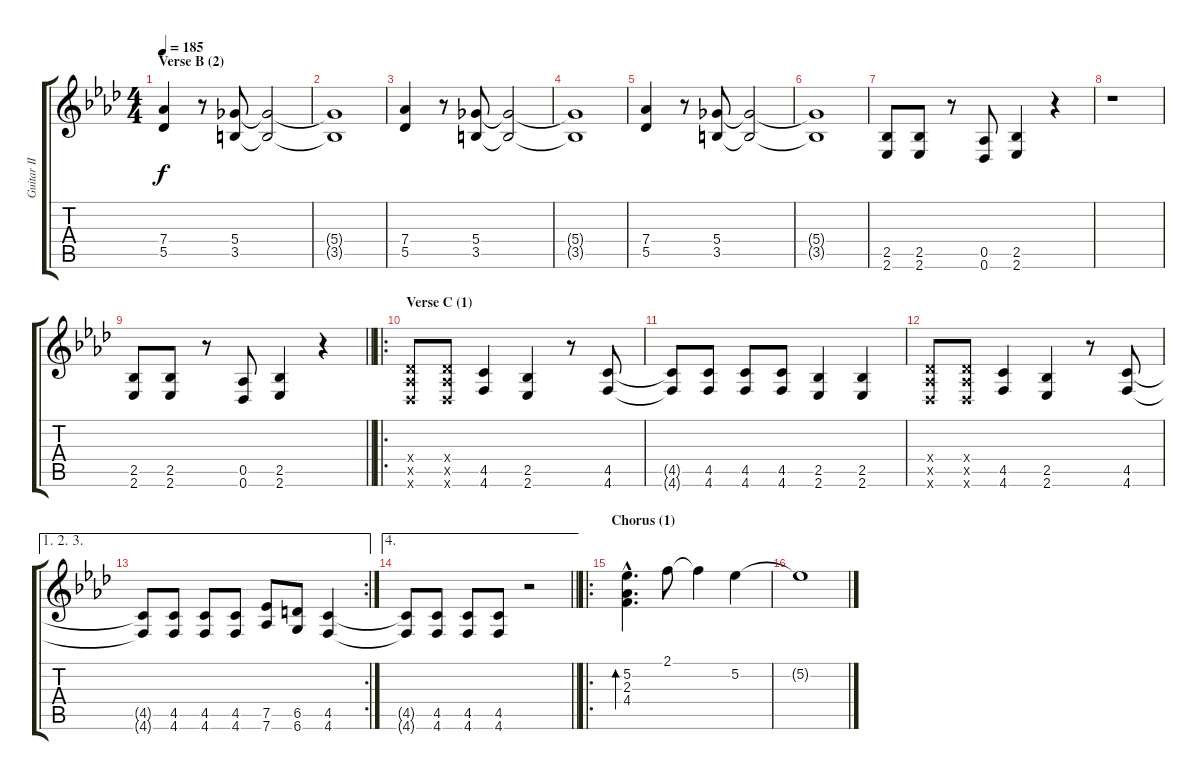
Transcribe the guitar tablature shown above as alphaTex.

\track ("Guitar II" "Guitar II") {instrument distortionguitar}
\staff {score tabs}
\tuning (Eb4 Bb3 Gb3 Db3 Ab2 Db2) {hide}
\ts (4 4)
\section ("" "Verse B (2)")
\tempo 185
\clef g2
\ks fminor
(7.4 5.5).4{dy f} r.8 (5.4 3.5).8 (5.4{t} 3.5{t}).2 |
(5.4{t} 3.5{t}).1 |
(7.4 5.5).4 r.8 (5.4 3.5).8 (5.4{t} 3.5{t}).2 |
(5.4{t} 3.5{t}).1 |
(7.4 5.5).4 r.8 (5.4 3.5).8 (5.4{t} 3.5{t}).2 |
(5.4{t} 3.5{t}).1 |
(2.5 2.6).8 (2.5 2.6).8 r.8 (0.5 0.6).8 (2.5 2.6).4 r.4 |
r.1 |
\barLineRight lightlight
(2.5 2.6).8 (2.5 2.6).8 r.8 (0.5 0.6).8 (2.5 2.6).4 r.4 |
\ro
\section ("" "Verse C (1)")
(0.4{x} 0.5{x} 0.6{x}).8 (0.4{x} 0.5{x} 0.6{x}).8 (4.5 4.6).4 (2.5 2.6).4 r.8 (4.5 4.6).8 |
(4.5{t} 4.6{t}).8 (4.5 4.6).8 (4.5 4.6).8 (4.5 4.6).8 (2.5 2.6).4 (2.5 2.6).4 |
(0.4{x} 0.5{x} 0.6{x}).8 (0.4{x} 0.5{x} 0.6{x}).8 (4.5 4.6).4 (2.5 2.6).4 r.8 (4.5 4.6).8 |
\ae (1 2 3)
\rc 2
(4.5{t} 4.6{t}).8 (4.5 4.6).8 (4.5 4.6).8 (4.5 4.6).8 (7.5 7.6).8 (6.5 6.6).8 (4.5 4.6).4 |
\ae 4
\barLineRight lightlight
(4.5{t} 4.6{t}).8 (4.5 4.6).8 (4.5 4.6).8 (4.5 4.6).8 r.2 |
\ro
\section ("" "Chorus (1)")
(5.2{hac} 2.3{hac} 4.4{hac}).4{d bd 120} 2.1.8 2.1{t}.4 5.2.4 |
5.2{t}.1
